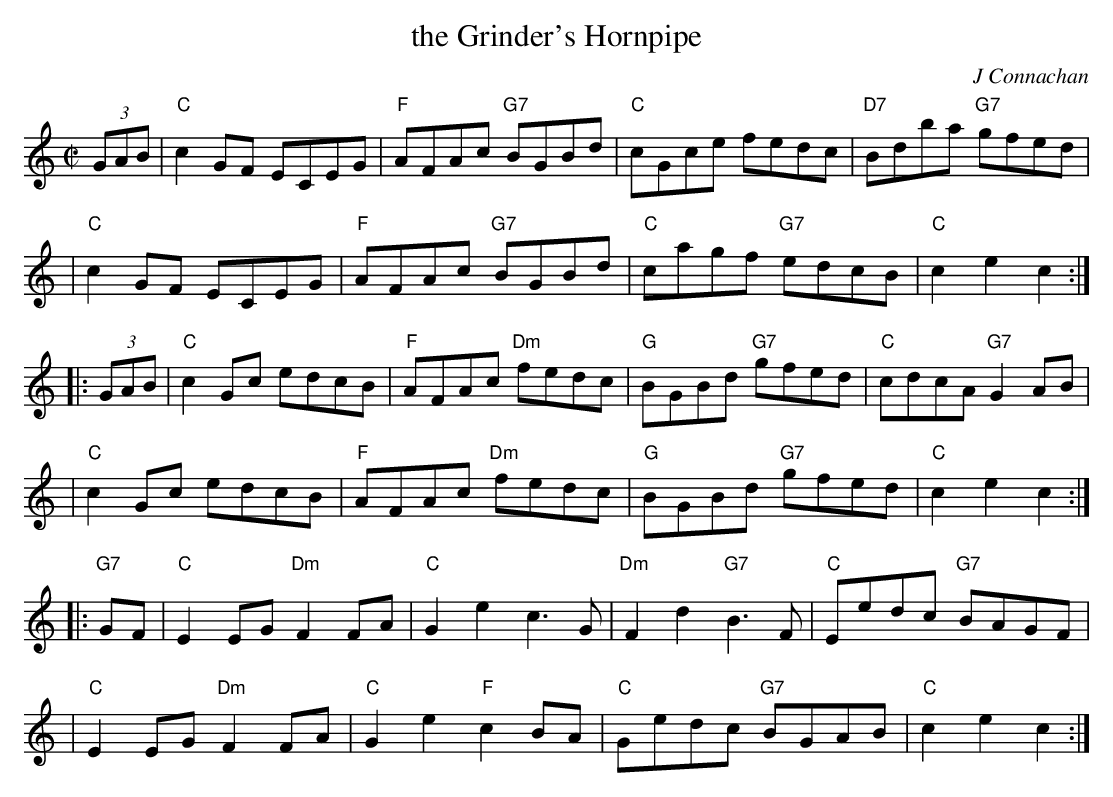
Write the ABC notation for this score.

X:1
T: the Grinder's Hornpipe
C: J Connachan
M: C|
L: 1/8
K: C
   (3GAB \
| "C"c2GF ECEG | "F"AFAc "G7"BGBd | "C"cGce fedc | "D7"Bdba "G7"gfed |
| "C"c2GF ECEG | "F"AFAc "G7"BGBd | "C"cagf "G7"edcB | "C"c2e2 c2 :|
|: (3GAB \
| "C"c2Gc edcB | "F"AFAc "Dm"fedc | "G"BGBd "G7"gfed | "C"cdcA "G7"G2AB |
| "C"c2Gc edcB | "F"AFAc "Dm"fedc | "G"BGBd "G7"gfed | "C"c2e2 c2 :|
|: "G7"GF \
| "C"E2EG "Dm"F2FA | "C"G2e2 c3G | "Dm"F2d2 "G7"B3F | "C"Eedc "G7"BAGF |
| "C"E2EG "Dm"F2FA | "C"G2e2 "F"c2BA | "C"Gedc "G7"BGAB | "C"c2e2 c2 :|
